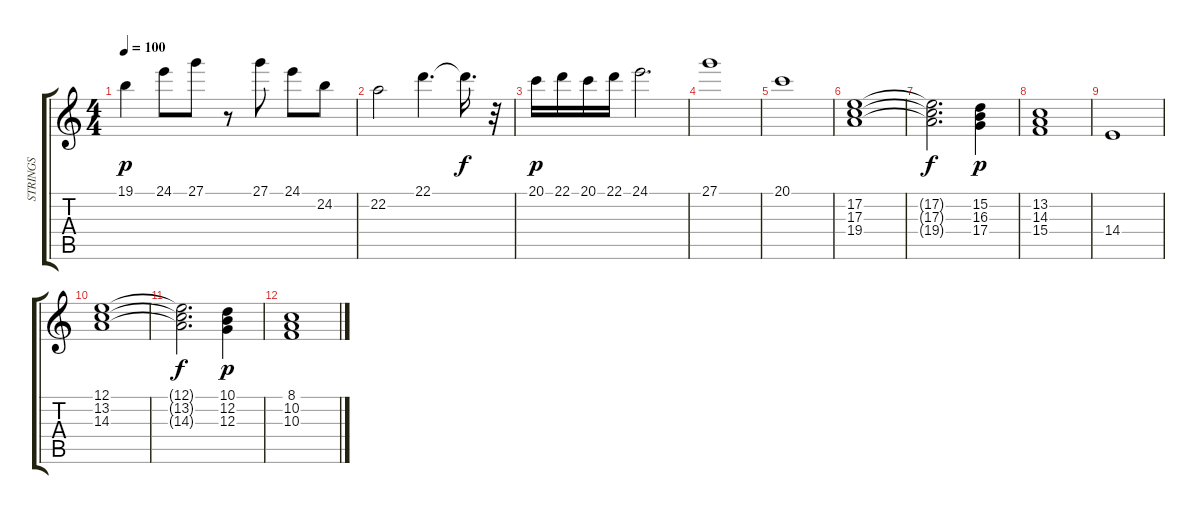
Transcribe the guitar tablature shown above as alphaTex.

\track ("STRINGS" "STRINGS") {instrument stringensemble1}
\staff {score tabs}
\tuning (E4 B3 G3 D3 A2 E2) {hide}
\ts (4 4)
\tempo 100
\clef g2
\ks c
19.1.4{dy p} 24.1.8 27.1.8 r.8 27.1.8 24.1.8 24.2.8 |
22.2.2 22.1.4{d} 22.1{t}.16{d dy f} r.32 |
20.1.16{dy p} 22.1.16 20.1.16 22.1.16 24.1.2{d} |
27.1.1 |
20.1.1 |
(17.2 17.3 19.4).1 |
(17.2{t} 17.3{t} 19.4{t}).2{d dy f} (15.2 16.3 17.4).4{dy p} |
(13.2 14.3 15.4).1 |
14.4.1 |
(12.1 13.2 14.3).1 |
(12.1{t} 13.2{t} 14.3{t}).2{d dy f} (10.1 12.2 12.3).4{dy p} |
(8.1 10.2 10.3).1
